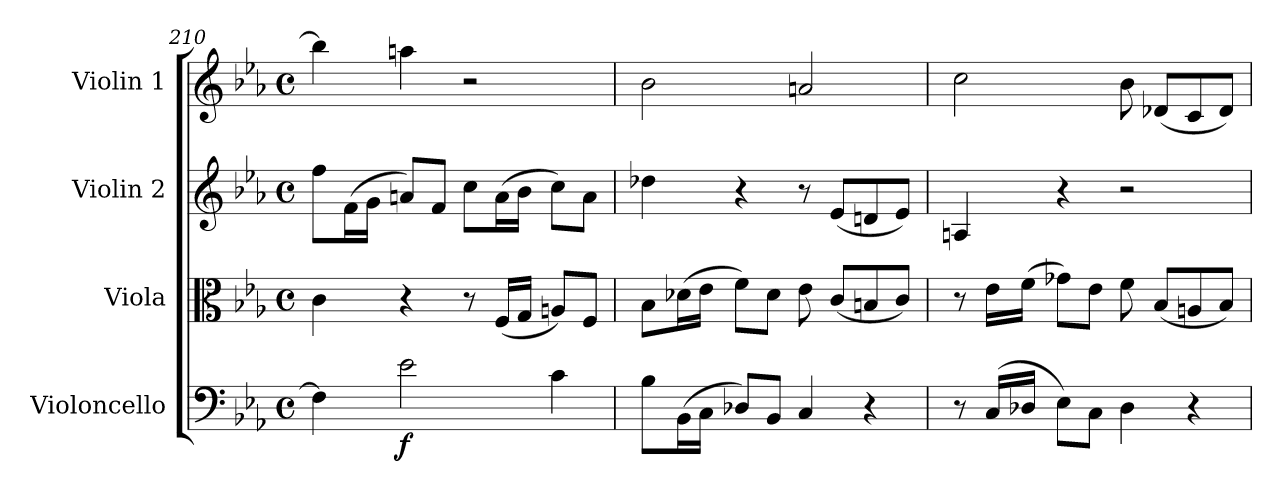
**kern	**dynam	**kern	**kern	**kern	**dynam
*part4	*part4	*part3	*part2	*part1	*part1
*staff4	*staff4	*staff3	*staff2	*staff1	*staff1
*I"Violoncello	*	*I"Viola	*I"Violin 2	*I"Violin 1	*
*I'Vc	*	*I'Vla	*I'Vln	*I'Vln	*
!!LO:LB:g=z
*clefF4	*	*clefC3	*clefG2	*clefG2	*
*k[b-e-a-]	*	*k[b-e-a-]	*k[b-e-a-]	*k[b-e-a-]	*
*M4/4	*	*M4/4	*M4/4	*M4/4	*
*met(c)	*	*met(c)	*met(c)	*met(c)	*
=210	=210	=210	=210	=210	=210
4F\]	.	4c\	8ff\L	4bb-\]	.
.	.	.	(16f\L	.	.
.	.	.	16g\JJ	.	.
!	!LO:DY:b	!	!	!	!
2e-\	f	4r	8an/L)	4aan\	.
.	.	.	8f/J	.	.
.	.	8r	8cc\L	2r	.
.	.	(16F/LL	(16a\L	.	.
.	.	16G/JJ	16b-\JJ	.	.
4c\	.	8An/L)	8cc\L)	.	.
.	.	8F/J	8a\J	.	.
=211	=211	=211	=211	=211	=211
!	!	!	!	!	!LO:DY:b
!	!	!	!	!	!LO:DY:n=1:b
8B-\L	.	8B-\L	4dd-X\	2b-\	ff other-dynamics
(16BB-\L	.	(16d-X\L	.	.	.
16C\JJ	.	16e-\JJ	.	.	.
8D-X/L)	.	8f\L)	4r	.	.
8BB-/J	.	8d-\J	.	.	.
4C/	.	8e-\	8r	2an/	.
.	.	(8c/L	(8e-/L	.	.
4r	.	8Bn/	8dn/	.	.
.	.	8c/J)	8e-/J)	.	.
=212	=212	=212	=212	=212	=212
8r	.	8r	4An/	2cc\	.
(16C/LL	.	16e-\LL	.	.	.
16D-X/JJ	.	(16f\JJ	.	.	.
8E-\L)	.	8g-X\L)	4r	.	.
8C\J	.	8e-\J	.	.	.
4D-\	.	8f\	2r	8b-\	.
.	.	(8B-/L	.	(8d-X/L	.
4r	.	8An/	.	8c/	.
.	.	8B-/J)	.	8d-/J)	.
=	=	=	=	=	=
*-	*-	*-	*-	*-	*-
